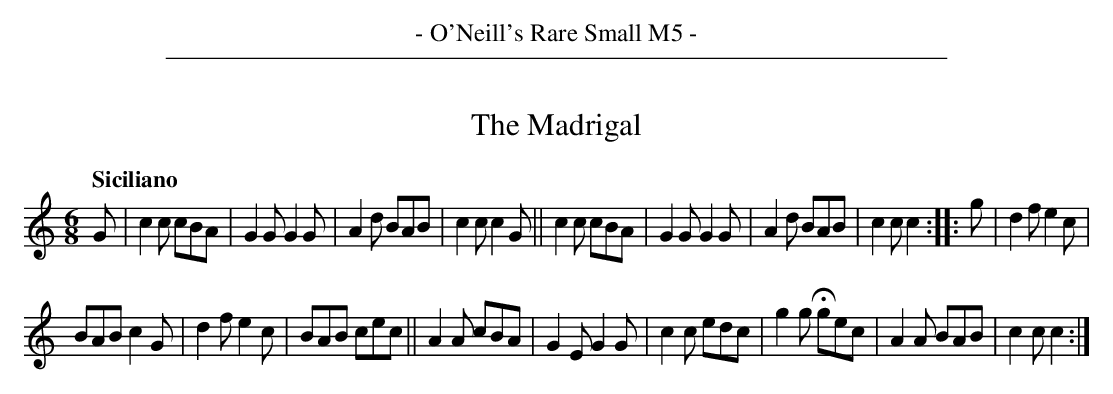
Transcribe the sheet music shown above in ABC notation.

X:1
T: The Madrigal
Q: "Siciliano"
M: 6/8
L: 1/8
K: C
G |\
c2c cBA | G2G G2G | A2d BAB | c2c c2G ||\
c2c cBA | G2G G2G | A2d BAB | c2c c2 :: g | d2f e2c |
BAB c2G | d2f e2c | BAB cec ||\
A2A cBA | G2E G2G | c2c edc | g2g Hgec |\
A2A BAB | c2c c2 :|
